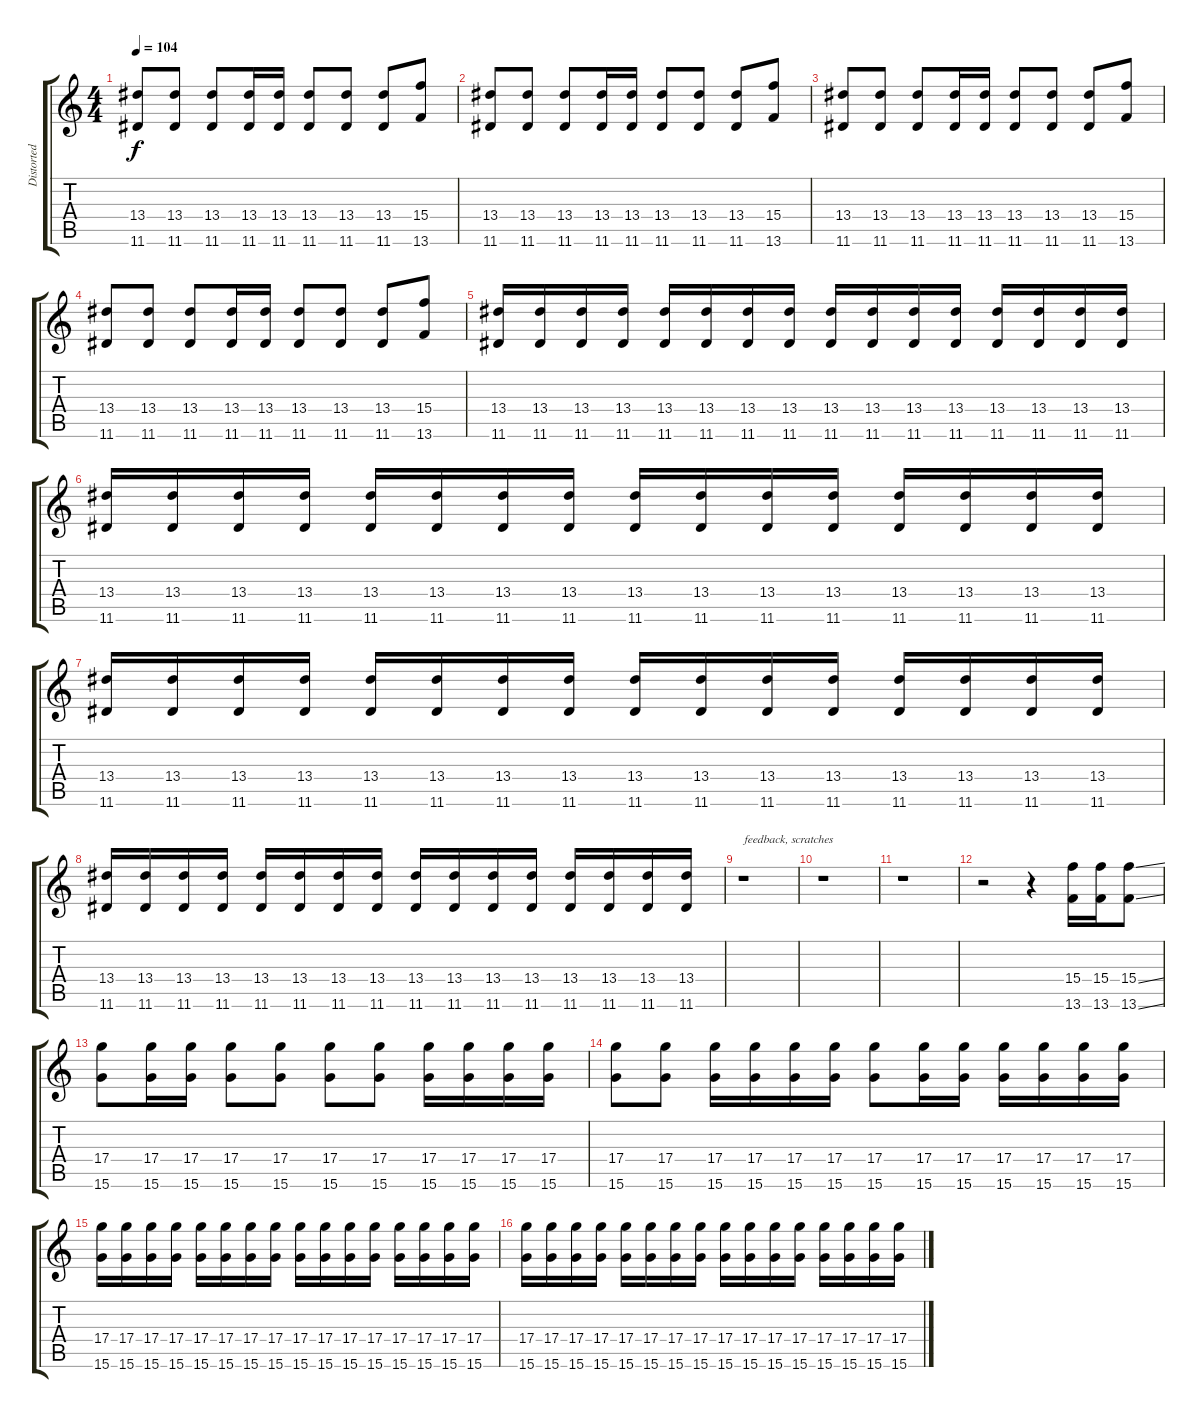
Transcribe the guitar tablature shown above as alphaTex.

\track ("Distorted Guitar" "Distorted ") {instrument overdrivenguitar}
\staff {score tabs}
\tuning (E4 B3 G3 D3 A2 E2) {hide}
\ts (4 4)
\tempo 104
\clef g2
\ks c
(13.4 11.6).8{dy f} (13.4 11.6).8 (13.4 11.6).8 (13.4 11.6).16 (13.4 11.6).16 (13.4 11.6).8 (13.4 11.6).8 (13.4 11.6).8 (15.4 13.6).8 |
(13.4 11.6).8 (13.4 11.6).8 (13.4 11.6).8 (13.4 11.6).16 (13.4 11.6).16 (13.4 11.6).8 (13.4 11.6).8 (13.4 11.6).8 (15.4 13.6).8 |
(13.4 11.6).8 (13.4 11.6).8 (13.4 11.6).8 (13.4 11.6).16 (13.4 11.6).16 (13.4 11.6).8 (13.4 11.6).8 (13.4 11.6).8 (15.4 13.6).8 |
(13.4 11.6).8 (13.4 11.6).8 (13.4 11.6).8 (13.4 11.6).16 (13.4 11.6).16 (13.4 11.6).8 (13.4 11.6).8 (13.4 11.6).8 (15.4 13.6).8 |
(13.4 11.6).16 (13.4 11.6).16 (13.4 11.6).16 (13.4 11.6).16 (13.4 11.6).16 (13.4 11.6).16 (13.4 11.6).16 (13.4 11.6).16 (13.4 11.6).16 (13.4 11.6).16 (13.4 11.6).16 (13.4 11.6).16 (13.4 11.6).16 (13.4 11.6).16 (13.4 11.6).16 (13.4 11.6).16 |
(13.4 11.6).16 (13.4 11.6).16 (13.4 11.6).16 (13.4 11.6).16 (13.4 11.6).16 (13.4 11.6).16 (13.4 11.6).16 (13.4 11.6).16 (13.4 11.6).16 (13.4 11.6).16 (13.4 11.6).16 (13.4 11.6).16 (13.4 11.6).16 (13.4 11.6).16 (13.4 11.6).16 (13.4 11.6).16 |
(13.4 11.6).16 (13.4 11.6).16 (13.4 11.6).16 (13.4 11.6).16 (13.4 11.6).16 (13.4 11.6).16 (13.4 11.6).16 (13.4 11.6).16 (13.4 11.6).16 (13.4 11.6).16 (13.4 11.6).16 (13.4 11.6).16 (13.4 11.6).16 (13.4 11.6).16 (13.4 11.6).16 (13.4 11.6).16 |
(13.4 11.6).16 (13.4 11.6).16 (13.4 11.6).16 (13.4 11.6).16 (13.4 11.6).16 (13.4 11.6).16 (13.4 11.6).16 (13.4 11.6).16 (13.4 11.6).16 (13.4 11.6).16 (13.4 11.6).16 (13.4 11.6).16 (13.4 11.6).16 (13.4 11.6).16 (13.4 11.6).16 (13.4 11.6).16 |
r.1{txt "feedback, scratches"} |
r.1 |
r.1 |
r.2 r.4 (15.4 13.6).16 (15.4 13.6).16 (15.4{ss} 13.6{ss}).8 |
(17.4 15.6).8 (17.4 15.6).16 (17.4 15.6).16 (17.4 15.6).8 (17.4 15.6).8 (17.4 15.6).8 (17.4 15.6).8 (17.4 15.6).16 (17.4 15.6).16 (17.4 15.6).16 (17.4 15.6).16 |
(17.4 15.6).8 (17.4 15.6).8 (17.4 15.6).16 (17.4 15.6).16 (17.4 15.6).16 (17.4 15.6).16 (17.4 15.6).8 (17.4 15.6).16 (17.4 15.6).16 (17.4 15.6).16 (17.4 15.6).16 (17.4 15.6).16 (17.4 15.6).16 |
(17.4 15.6).16 (17.4 15.6).16 (17.4 15.6).16 (17.4 15.6).16 (17.4 15.6).16 (17.4 15.6).16 (17.4 15.6).16 (17.4 15.6).16 (17.4 15.6).16 (17.4 15.6).16 (17.4 15.6).16 (17.4 15.6).16 (17.4 15.6).16 (17.4 15.6).16 (17.4 15.6).16 (17.4 15.6).16 |
(17.4 15.6).16 (17.4 15.6).16 (17.4 15.6).16 (17.4 15.6).16 (17.4 15.6).16 (17.4 15.6).16 (17.4 15.6).16 (17.4 15.6).16 (17.4 15.6).16 (17.4 15.6).16 (17.4 15.6).16 (17.4 15.6).16 (17.4 15.6).16 (17.4 15.6).16 (17.4 15.6).16 (17.4 15.6).16
